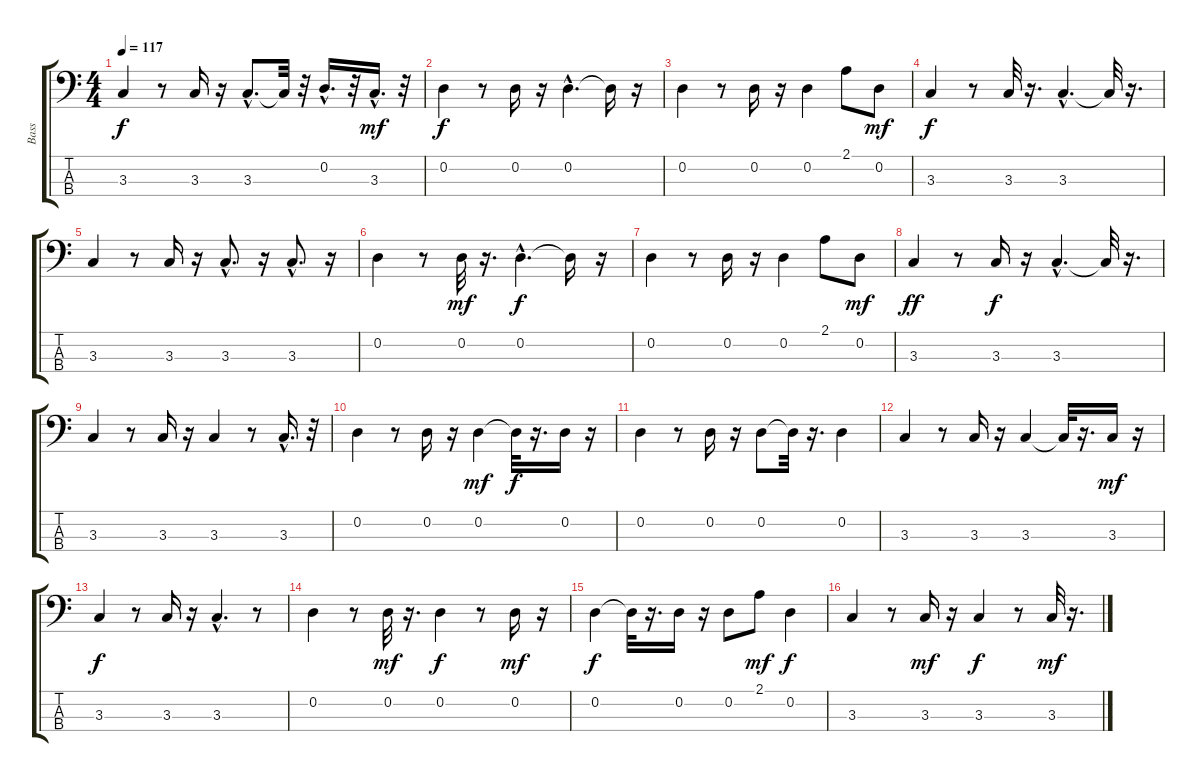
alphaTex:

\track ("Bass" "Bass") {instrument electricbassfinger}
\staff {score tabs}
\tuning (G2 D2 A1 E1) {hide}
\ts (4 4)
\tempo 117
\clef f4
\ks c
3.3.4{dy f} r.8 3.3.16 r.16 3.3{hac}.8{d} 3.3{t}.32 r.32 0.2{hac}.16{d} r.32 3.3{hac}.16{d dy mf} r.32 |
0.2.4{dy f} r.8 0.2.16 r.16 0.2{hac}.4{d} 0.2{t}.16 r.16 |
0.2.4 r.8 0.2.16 r.16 0.2.4 2.1.8 0.2.8{dy mf} |
3.3.4{dy f} r.8 3.3.32 r.16{d} 3.3{hac}.4{d} 3.3{t}.32 r.16{d} |
3.3.4 r.8 3.3.16 r.16 3.3{hac}.8{d} r.16 3.3{hac}.8{d} r.16 |
0.2.4 r.8 0.2.32{dy mf} r.16{d} 0.2{hac}.4{d dy f} 0.2{t}.16 r.16 |
0.2.4 r.8 0.2.16 r.16 0.2.4 2.1.8 0.2.8{dy mf} |
3.3.4{dy ff} r.8 3.3.16{dy f} r.16 3.3{hac}.4{d} 3.3{t}.32 r.16{d} |
3.3.4 r.8 3.3.16 r.16 3.3.4 r.8 3.3{hac}.16{d} r.32 |
0.2.4 r.8 0.2.16 r.16 0.2.4{dy mf} 0.2{t}.32{dy f} r.16{d} 0.2.16 r.16 |
0.2.4 r.8 0.2.16 r.16 0.2.8 0.2{t}.32 r.16{d} 0.2.4 |
3.3.4 r.8 3.3.16 r.16 3.3.4 3.3{t}.32 r.16{d} 3.3.16{dy mf} r.16 |
3.3.4{dy f} r.8 3.3.16 r.16 3.3{hac}.4{d} r.8 |
0.2.4 r.8 0.2.32{dy mf} r.16{d} 0.2.4{dy f} r.8 0.2.16{dy mf} r.16 |
0.2.4{dy f} 0.2{t}.32 r.16{d} 0.2.16 r.16 0.2.8 2.1.8{dy mf} 0.2.4{dy f} |
3.3.4 r.8 3.3.16{dy mf} r.16 3.3.4{dy f} r.8 3.3.32{dy mf} r.16{d}
